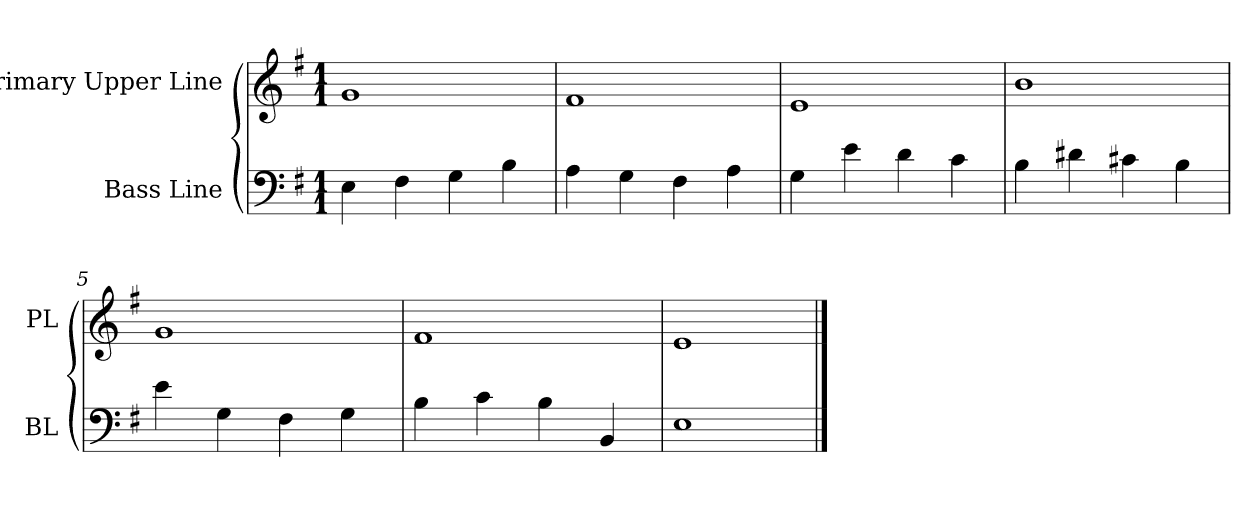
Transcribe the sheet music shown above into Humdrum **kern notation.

**kern	**kern
*part2	*part1
*staff2	*staff1
*I"Bass Line	*I"Primary Upper Line
*I'BL	*I'PL
*clefF4	*clefG2
*k[f#]	*k[f#]
*M1/1	*M1/1
=1	=1
4E\	1g
4F#\	.
4G\	.
4B\	.
=2	=2
4A\	1f#
4G\	.
4F#\	.
4A\	.
=3	=3
4G\	1e
4e\	.
4d\	.
4c\	.
=4	=4
4B\	1b
4d#X\	.
4c#X\	.
4B\	.
=5	=5
4e\	1g
4G\	.
4F#\	.
4G\	.
=6	=6
4B\	1f#
4c\	.
4B\	.
4BB/	.
=7	=7
1E	1e
==	==
*-	*-
